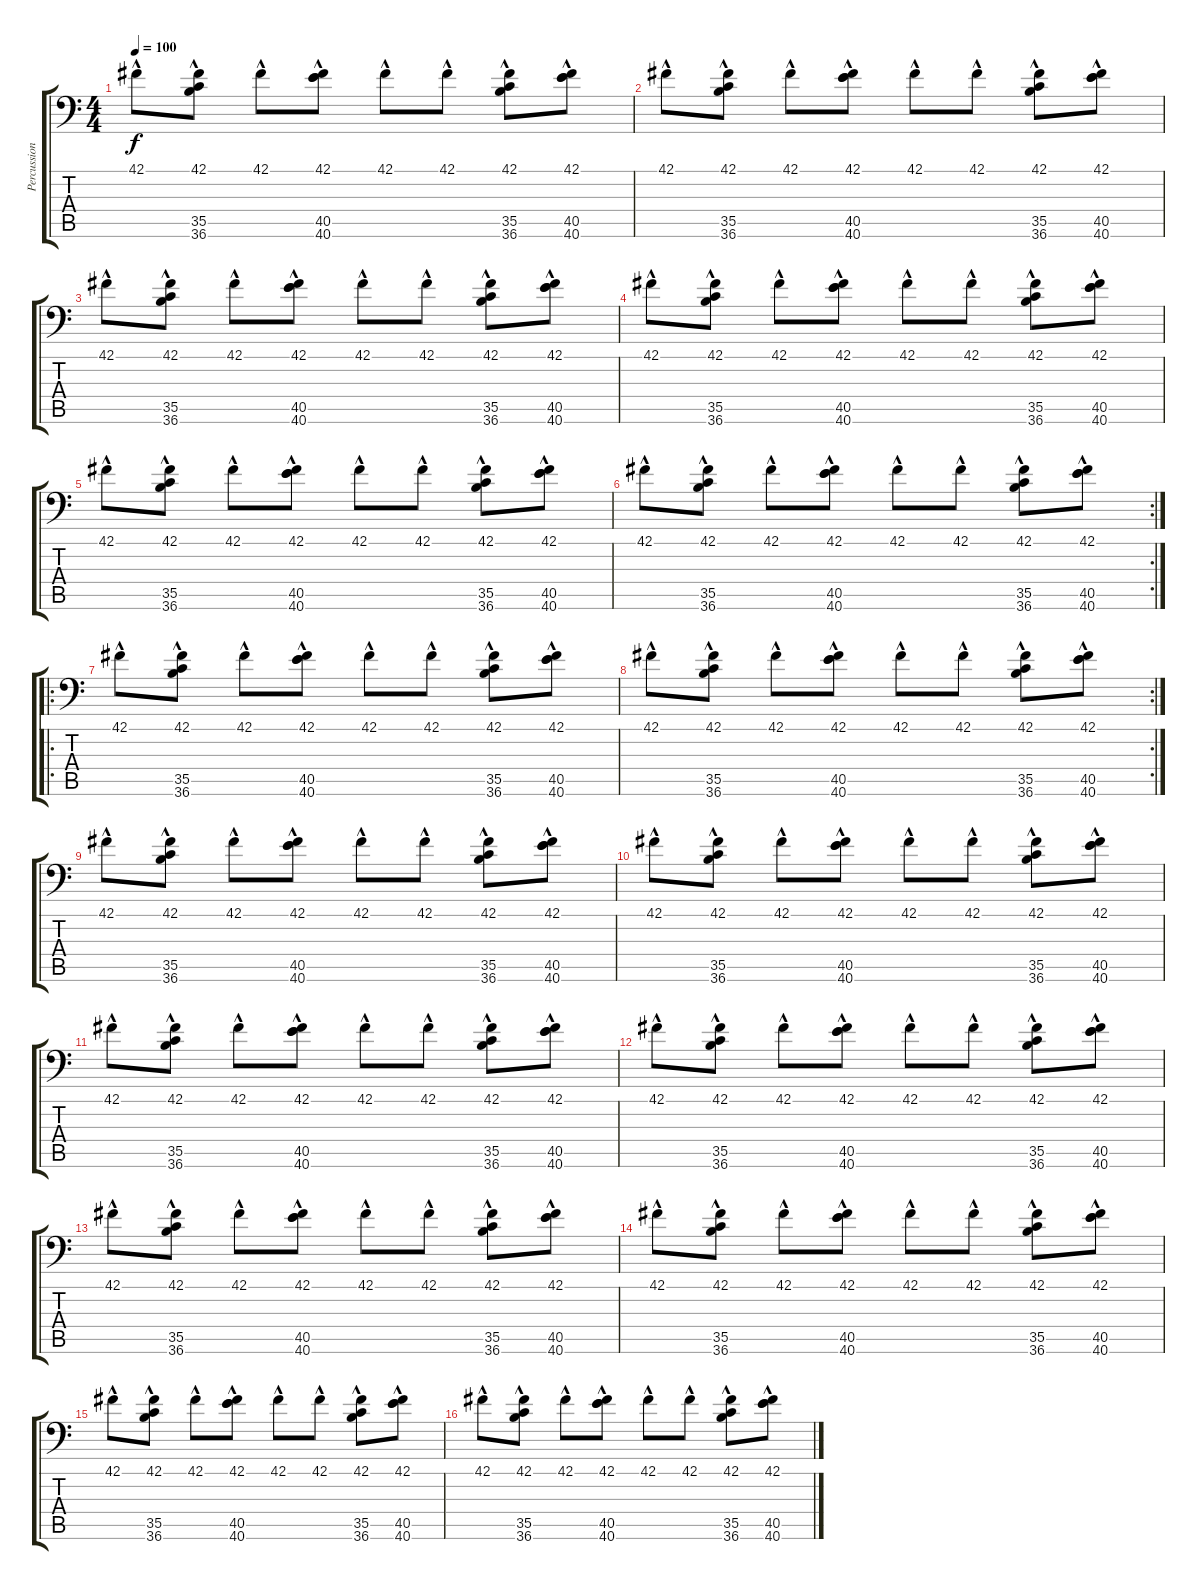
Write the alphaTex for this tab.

\track ("Percussion" "Percussion") {instrument acousticgrandpiano}
\staff {score tabs}
\tuning (C-1 C-1 C-1 C-1 C-1 C-1) {hide}
\ts (4 4)
\tempo 100
\clef f4
\ks c
42.1{hac}.8{dy f} (42.1{hac} 35.5 36.6).8 42.1{hac}.8 (42.1{hac} 40.5 40.6).8 42.1{hac}.8 42.1{hac}.8 (42.1{hac} 35.5 36.6).8 (42.1{hac} 40.5 40.6).8 |
42.1{hac}.8 (42.1{hac} 35.5 36.6).8 42.1{hac}.8 (42.1{hac} 40.5 40.6).8 42.1{hac}.8 42.1{hac}.8 (42.1{hac} 35.5 36.6).8 (42.1{hac} 40.5 40.6).8 |
42.1{hac}.8 (42.1{hac} 35.5 36.6).8 42.1{hac}.8 (42.1{hac} 40.5 40.6).8 42.1{hac}.8 42.1{hac}.8 (42.1{hac} 35.5 36.6).8 (42.1{hac} 40.5 40.6).8 |
42.1{hac}.8 (42.1{hac} 35.5 36.6).8 42.1{hac}.8 (42.1{hac} 40.5 40.6).8 42.1{hac}.8 42.1{hac}.8 (42.1{hac} 35.5 36.6).8 (42.1{hac} 40.5 40.6).8 |
42.1{hac}.8 (42.1{hac} 35.5 36.6).8 42.1{hac}.8 (42.1{hac} 40.5 40.6).8 42.1{hac}.8 42.1{hac}.8 (42.1{hac} 35.5 36.6).8 (42.1{hac} 40.5 40.6).8 |
\rc 2
42.1{hac}.8 (42.1{hac} 35.5 36.6).8 42.1{hac}.8 (42.1{hac} 40.5 40.6).8 42.1{hac}.8 42.1{hac}.8 (42.1{hac} 35.5 36.6).8 (42.1{hac} 40.5 40.6).8 |
\ro
42.1{hac}.8 (42.1{hac} 35.5 36.6).8 42.1{hac}.8 (42.1{hac} 40.5 40.6).8 42.1{hac}.8 42.1{hac}.8 (42.1{hac} 35.5 36.6).8 (42.1{hac} 40.5 40.6).8 |
\rc 2
42.1{hac}.8 (42.1{hac} 35.5 36.6).8 42.1{hac}.8 (42.1{hac} 40.5 40.6).8 42.1{hac}.8 42.1{hac}.8 (42.1{hac} 35.5 36.6).8 (42.1{hac} 40.5 40.6).8 |
42.1{hac}.8 (42.1{hac} 35.5 36.6).8 42.1{hac}.8 (42.1{hac} 40.5 40.6).8 42.1{hac}.8 42.1{hac}.8 (42.1{hac} 35.5 36.6).8 (42.1{hac} 40.5 40.6).8 |
42.1{hac}.8 (42.1{hac} 35.5 36.6).8 42.1{hac}.8 (42.1{hac} 40.5 40.6).8 42.1{hac}.8 42.1{hac}.8 (42.1{hac} 35.5 36.6).8 (42.1{hac} 40.5 40.6).8 |
42.1{hac}.8 (42.1{hac} 35.5 36.6).8 42.1{hac}.8 (42.1{hac} 40.5 40.6).8 42.1{hac}.8 42.1{hac}.8 (42.1{hac} 35.5 36.6).8 (42.1{hac} 40.5 40.6).8 |
42.1{hac}.8 (42.1{hac} 35.5 36.6).8 42.1{hac}.8 (42.1{hac} 40.5 40.6).8 42.1{hac}.8 42.1{hac}.8 (42.1{hac} 35.5 36.6).8 (42.1{hac} 40.5 40.6).8 |
42.1{hac}.8 (42.1{hac} 35.5 36.6).8 42.1{hac}.8 (42.1{hac} 40.5 40.6).8 42.1{hac}.8 42.1{hac}.8 (42.1{hac} 35.5 36.6).8 (42.1{hac} 40.5 40.6).8 |
42.1{hac}.8 (42.1{hac} 35.5 36.6).8 42.1{hac}.8 (42.1{hac} 40.5 40.6).8 42.1{hac}.8 42.1{hac}.8 (42.1{hac} 35.5 36.6).8 (42.1{hac} 40.5 40.6).8 |
42.1{hac}.8 (42.1{hac} 35.5 36.6).8 42.1{hac}.8 (42.1{hac} 40.5 40.6).8 42.1{hac}.8 42.1{hac}.8 (42.1{hac} 35.5 36.6).8 (42.1{hac} 40.5 40.6).8 |
42.1{hac}.8 (42.1{hac} 35.5 36.6).8 42.1{hac}.8 (42.1{hac} 40.5 40.6).8 42.1{hac}.8 42.1{hac}.8 (42.1{hac} 35.5 36.6).8 (42.1{hac} 40.5 40.6).8
